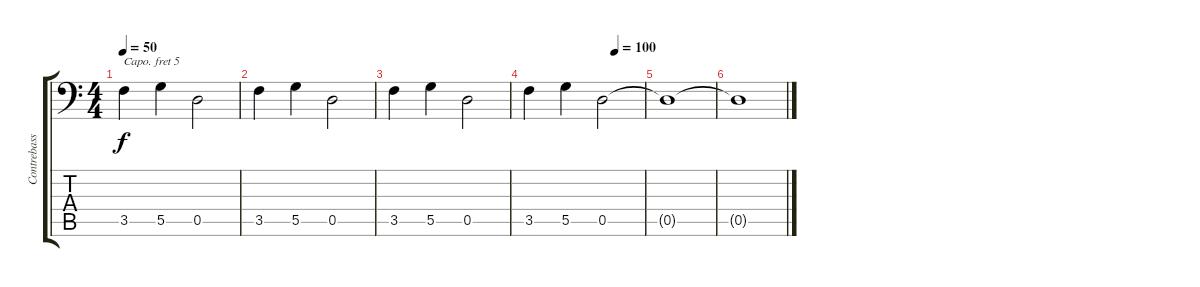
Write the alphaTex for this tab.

\track ("Contrebasse" "Contrebass") {instrument fretlessbass}
\staff {score tabs}
\capo 5
\tuning (E4 B3 G3 D2 A1 E1) {hide}
\ts (4 4)
\tempo 50
\clef f4
\ks c
3.5.4{dy f} 5.5.4 0.5.2 |
3.5.4 5.5.4 0.5.2 |
3.5.4 5.5.4 0.5.2 |
\tempo (100 0.75)
3.5.4 5.5.4 0.5.2 |
0.5{t}.1 |
0.5{t}.1
